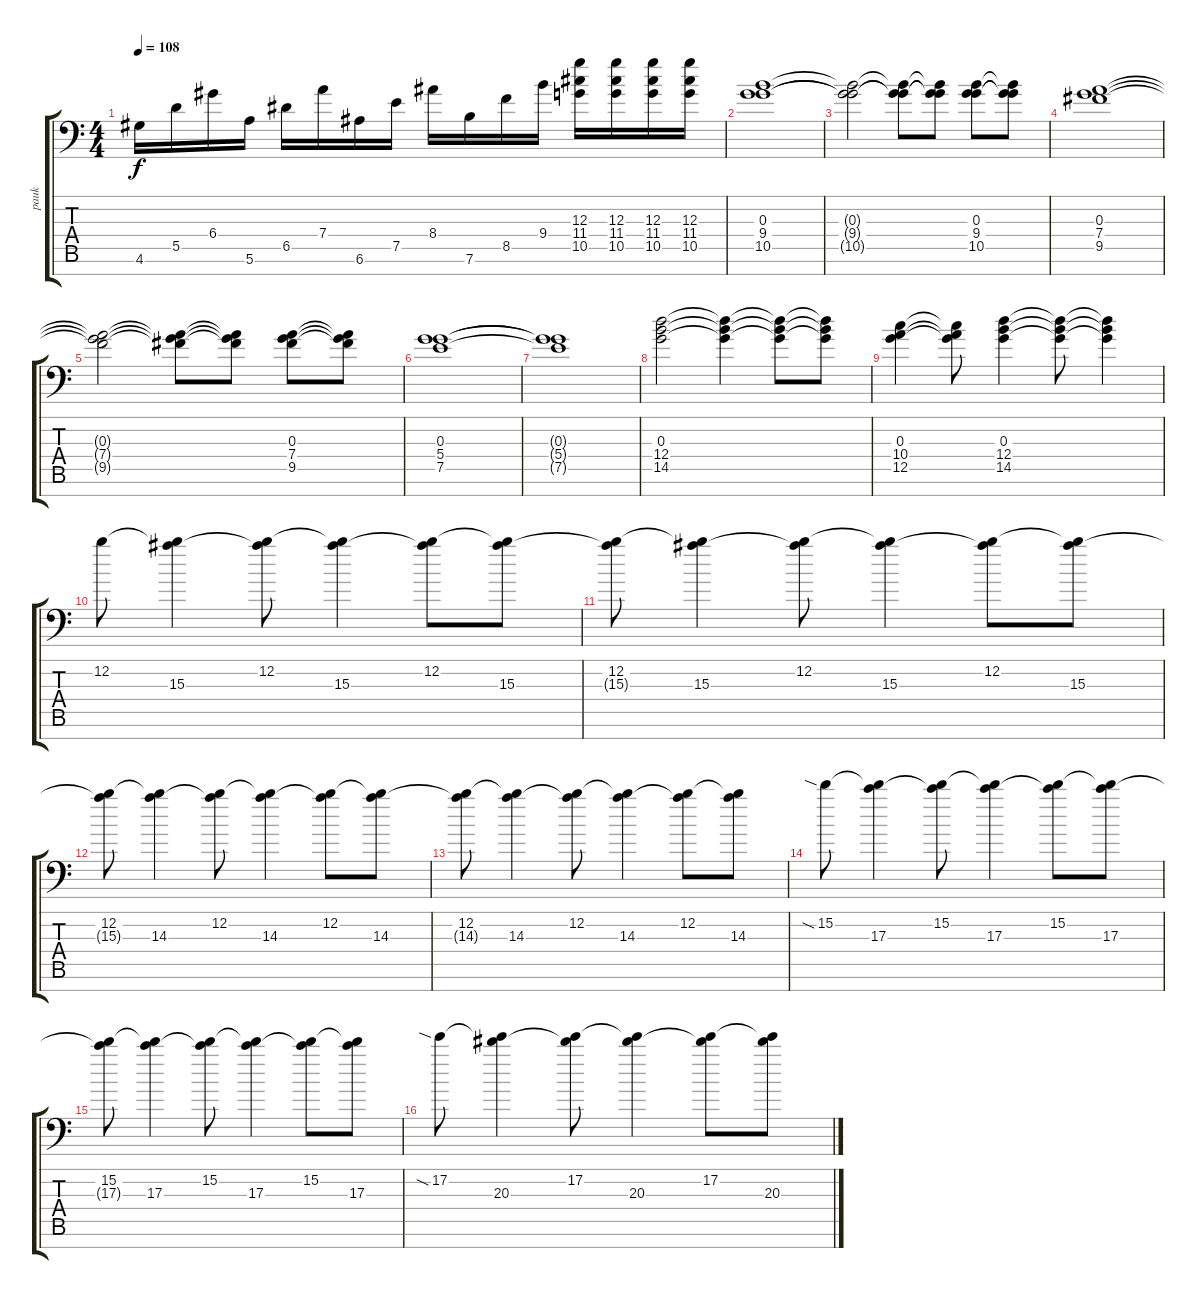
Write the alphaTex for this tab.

\track ("pauk" "pauk") {instrument overdrivenguitar}
\staff {score tabs}
\tuning (E4 B3 G3 D3 A2 E2 A1) {hide}
\ts (4 4)
\tempo 108
\clef f4
\ks c
4.6.16{dy f} 5.5.16 6.4.16 5.6.16 6.5.16 7.4.16 6.6.16 7.5.16 8.4.16 7.6.16 8.5.16 9.4.16 (12.3 11.4 10.5).16 (12.3 11.4 10.5).16 (12.3 11.4 10.5).16 (12.3 11.4 10.5).16 |
(0.3 9.4 10.5).1 |
(0.3{t} 9.4{t} 10.5{t}).2 (0.3{t} 9.4{t} 10.5{t}).8 (0.3{t} 9.4{t} 10.5{t}).8 (0.3 9.4 10.5).8 (0.3{t} 9.4{t} 10.5{t}).8 |
(0.3 7.4 9.5).1 |
(0.3{t} 7.4{t} 9.5{t}).2 (0.3{t} 7.4{t} 9.5{t}).8 (0.3{t} 7.4{t} 9.5{t}).8 (0.3 7.4 9.5).8 (0.3{t} 7.4{t} 9.5{t}).8 |
(0.3 5.4 7.5).1 |
(0.3{t} 5.4{t} 7.5{t}).1 |
(0.3 12.4 14.5).2 (0.3{t} 12.4{t} 14.5{t}).4 (0.3{t} 12.4{t} 14.5{t}).8 (0.3{t} 12.4{t} 14.5{t}).8 |
(0.3 10.4 12.5).4 (0.3{t} 10.4{t} 12.5{t}).8 (0.3 12.4 14.5).4 (0.3{t} 12.4{t} 14.5{t}).8 (0.3{t} 12.4{t} 14.5{t}).4 |
12.2.8 (12.2{t} 15.3).4 (12.2 15.3{t}).8 (12.2{t} 15.3).4 (12.2 15.3{t}).8 (12.2{t} 15.3).8 |
(12.2 15.3{t}).8 (12.2{t} 15.3).4 (12.2 15.3{t}).8 (12.2{t} 15.3).4 (12.2 15.3{t}).8 (12.2{t} 15.3).8 |
(12.2 15.3{t}).8 (12.2{t} 14.3).4 (12.2 14.3{t}).8 (12.2{t} 14.3).4 (12.2 14.3{t}).8 (12.2{t} 14.3).8 |
(12.2 14.3{t}).8 (12.2{t} 14.3).4 (12.2 14.3{t}).8 (12.2{t} 14.3).4 (12.2 14.3{t}).8 (12.2{t} 14.3).8 |
15.2{sia}.8 (15.2{t} 17.3).4 (15.2 17.3{t}).8 (15.2{t} 17.3).4 (15.2 17.3{t}).8 (15.2{t} 17.3).8 |
(15.2 17.3{t}).8 (15.2{t} 17.3).4 (15.2 17.3{t}).8 (15.2{t} 17.3).4 (15.2 17.3{t}).8 (15.2{t} 17.3).8 |
17.2{sia}.8 (17.2{t} 20.3).4 (17.2 20.3{t}).8 (17.2{t} 20.3).4 (17.2 20.3{t}).8 (17.2{t} 20.3).8
